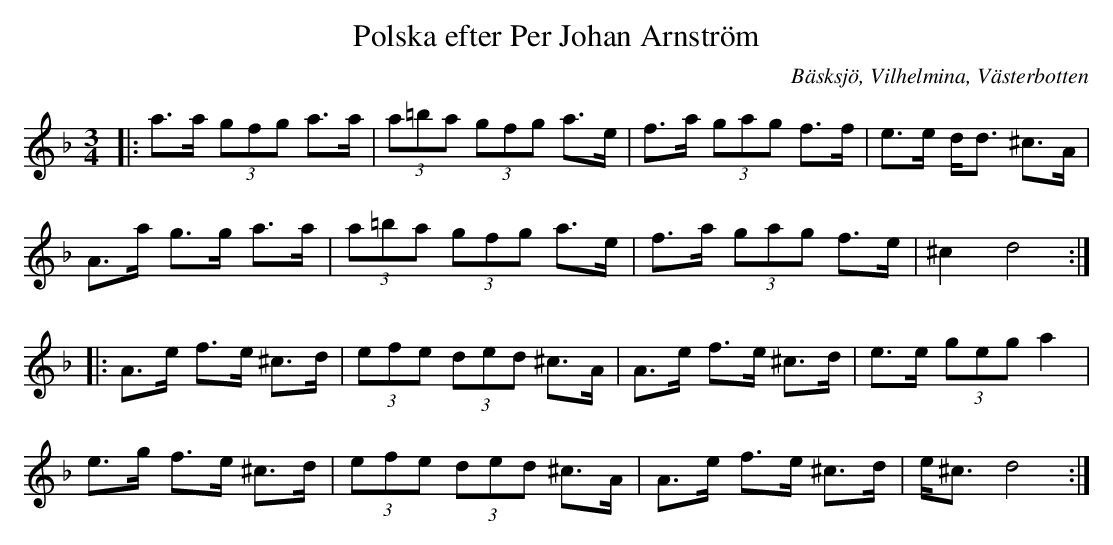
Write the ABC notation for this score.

X:1
T: Polska efter Per Johan Arnström
O:Bäsksjö, Vilhelmina, Västerbotten
M:3/4
L:1/8
K:Dm
|: a>a (3gfg a>a | (3a=ba (3gfg a>e | f>a (3gag f>f | e>e d<d ^c>A |
 A>a g>g a>a | (3a=ba (3gfg a>e | f>a (3gag f>e | ^c2 d4 :|
|: A>e f>e ^c>d | (3efe (3ded ^c>A | A>e f>e ^c>d | e>e (3geg a2 |
 e>g f>e ^c>d | (3efe (3ded ^c>A | A>e f>e ^c>d | e<^c d4 :|
